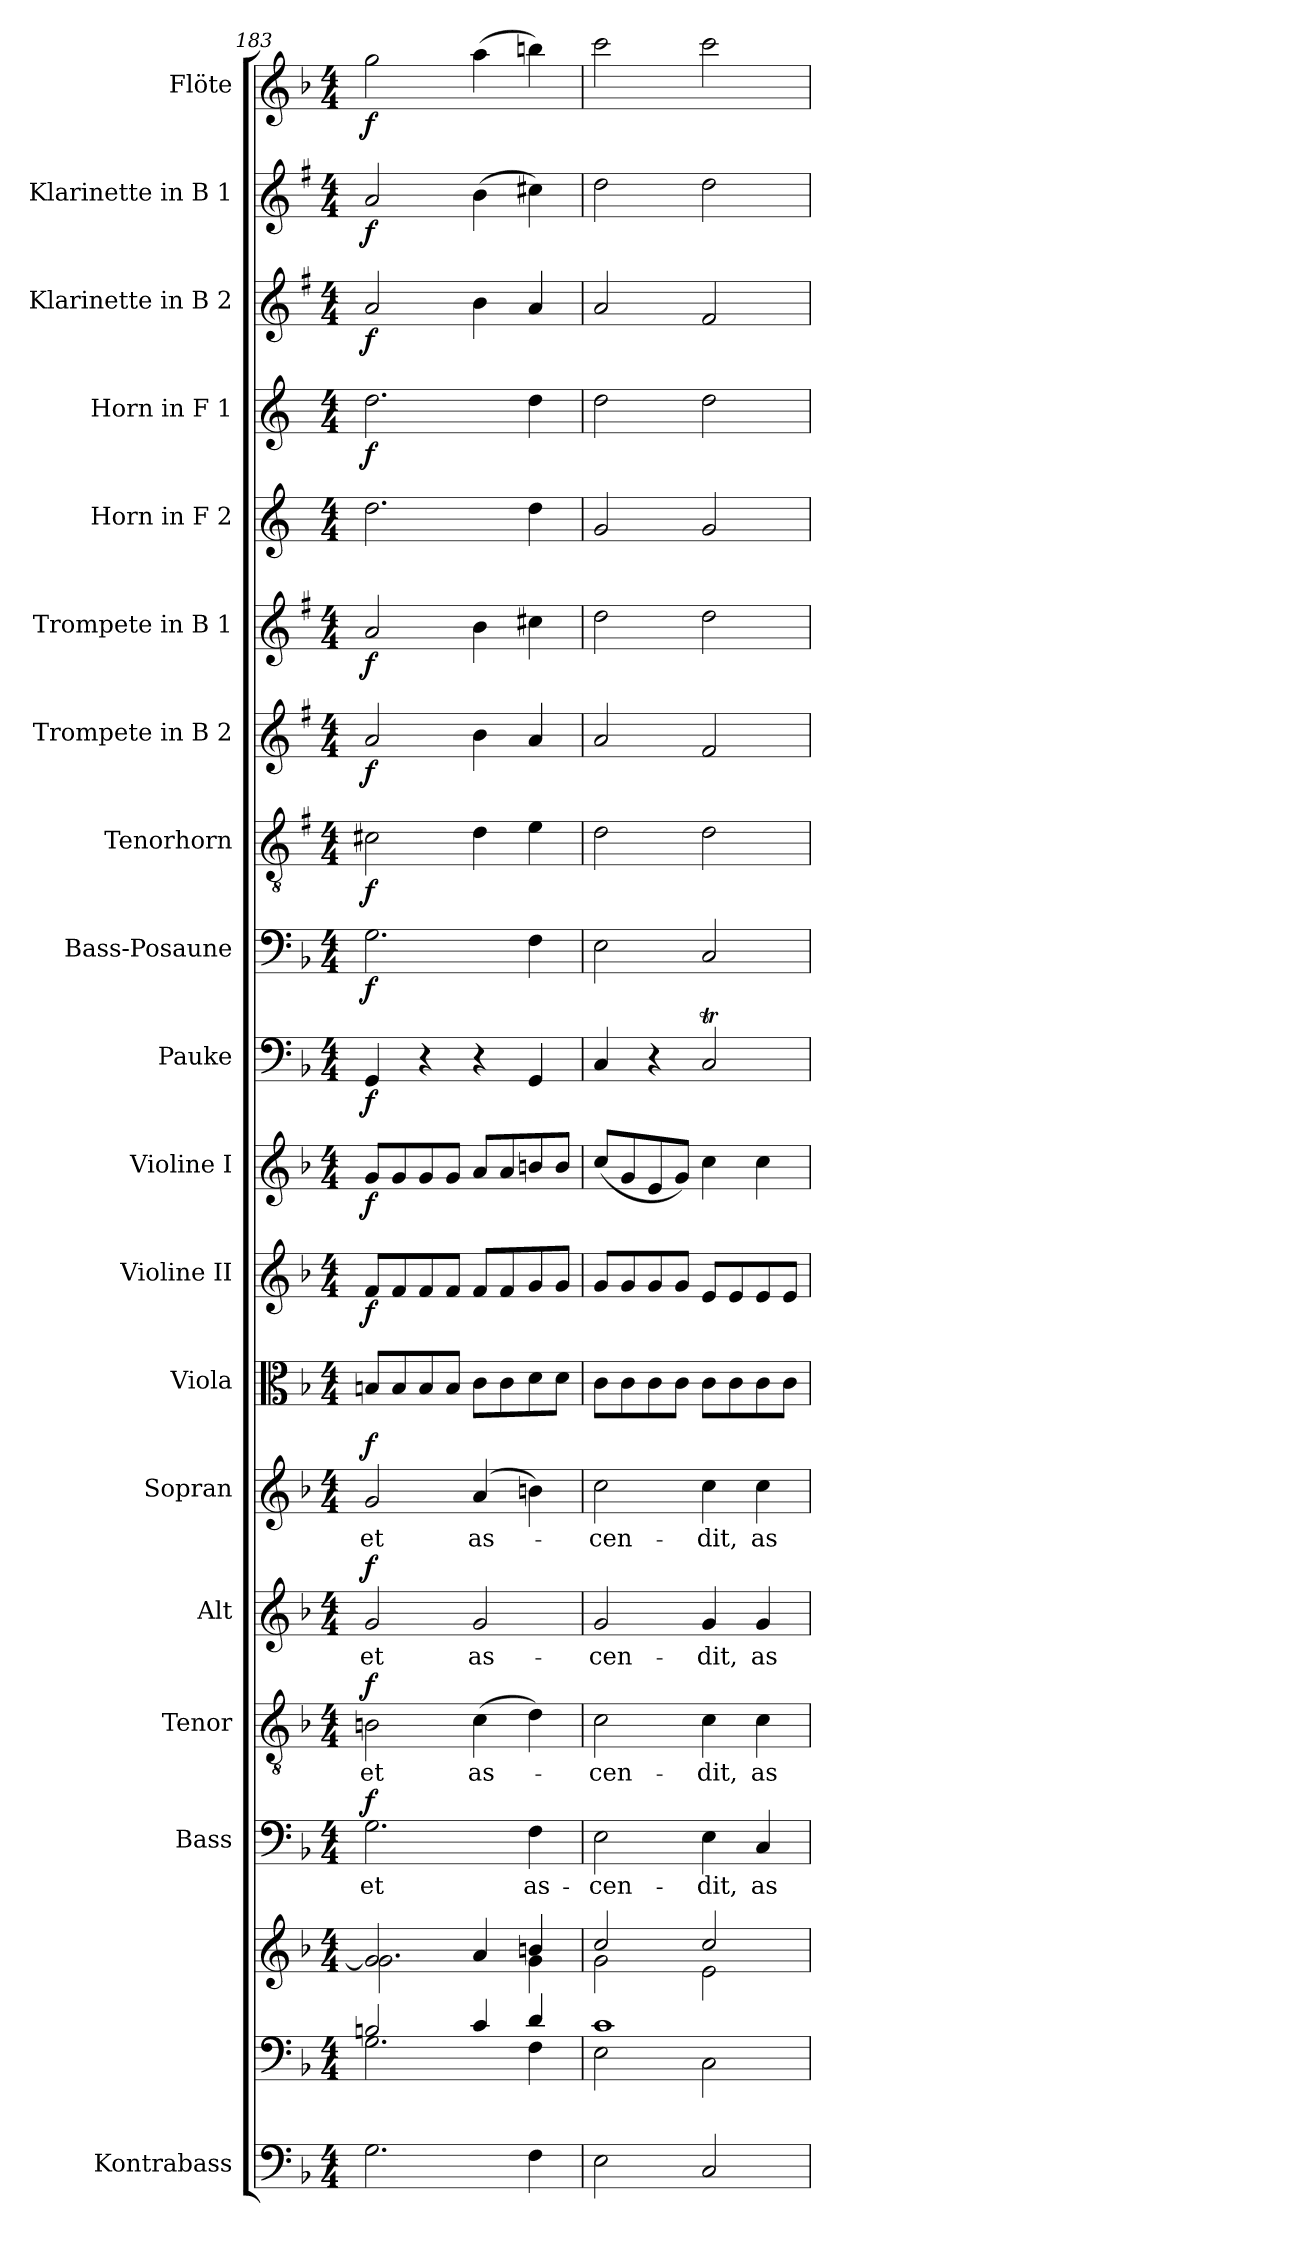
**kern	**kern	**kern	**kern	**text	**dynam	**kern	**text	**dynam	**kern	**text	**dynam	**kern	**text	**dynam	**kern	**kern	**dynam	**kern	**dynam	**kern	**dynam	**kern	**dynam	**kern	**dynam	**kern	**dynam	**kern	**dynam	**kern	**kern	**dynam	**kern	**dynam	**kern	**dynam	**kern	**dynam
*part19	*part18	*part18	*part17	*part17	*part17	*part16	*part16	*part16	*part15	*part15	*part15	*part14	*part14	*part14	*part13	*part12	*part12	*part11	*part11	*part10	*part10	*part9	*part9	*part8	*part8	*part7	*part7	*part6	*part6	*part5	*part4	*part4	*part3	*part3	*part2	*part2	*part1	*part1
*staff20	*staff19	*staff18	*staff17	*staff17	*staff17	*staff16	*staff16	*staff16	*staff15	*staff15	*staff15	*staff14	*staff14	*staff14	*staff13	*staff12	*staff12	*staff11	*staff11	*staff10	*staff10	*staff9	*staff9	*staff8	*staff8	*staff7	*staff7	*staff6	*staff6	*staff5	*staff4	*staff4	*staff3	*staff3	*staff2	*staff2	*staff1	*staff1
*I"Kontrabass	*	*	*I"Bass	*	*	*I"Tenor	*	*	*I"Alt	*	*	*I"Sopran	*	*	*I"Viola	*I"Violine II	*	*I"Violine I	*	*I"Pauke	*	*I"Bass-Posaune	*	*I"Tenorhorn	*	*I"Trompete in B 2	*	*I"Trompete in B 1	*	*I"Horn in F 2	*I"Horn in F 1	*	*I"Klarinette in B 2	*	*I"Klarinette in B 1	*	*I"Flöte	*
*I'Kb.	*	*	*I'B	*	*	*I'T	*	*	*I'A	*	*	*I'S	*	*	*I'Vla.	*I'Vl. II	*	*I'Vl. I	*	*I'Pk.	*	*I'B. Pos.	*	*I'T	*	*	*	*	*	*I'Hrn. 2	*I'Hrn. 1	*	*	*	*	*	*I'Fl.	*
*clefF4	*clefF4	*clefG2	*clefF4	*	*	*clefGv2	*	*	*clefG2	*	*	*clefG2	*	*	*clefC3	*clefG2	*	*clefG2	*	*clefF4	*	*clefF4	*	*clefGv2	*	*clefG2	*	*clefG2	*	*clefG2	*clefG2	*	*clefG2	*	*clefG2	*	*clefG2	*
*ITrd7c12	*	*	*	*	*	*	*	*	*	*	*	*	*	*	*	*	*	*	*	*	*	*	*	*ITrd1c2	*	*ITrd1c2	*	*ITrd1c2	*	*ITrd4c7	*ITrd4c7	*	*ITrd1c2	*	*ITrd1c2	*	*	*
*k[b-]	*k[b-]	*k[b-]	*k[b-]	*	*	*k[b-]	*	*	*k[b-]	*	*	*k[b-]	*	*	*k[b-]	*k[b-]	*	*k[b-]	*	*k[b-]	*	*k[b-]	*	*k[b-]	*	*k[b-]	*	*k[b-]	*	*k[b-]	*k[b-]	*	*k[b-]	*	*k[b-]	*	*k[b-]	*
*F:	*F:	*F:	*F:	*	*	*F:	*	*	*F:	*	*	*F:	*	*	*F:	*F:	*	*F:	*	*F:	*	*F:	*	*F:	*	*F:	*	*F:	*	*F:	*F:	*	*F:	*	*F:	*	*F:	*
*M4/4	*M4/4	*M4/4	*M4/4	*	*	*M4/4	*	*	*M4/4	*	*	*M4/4	*	*	*M4/4	*M4/4	*	*M4/4	*	*M4/4	*	*M4/4	*	*M4/4	*	*M4/4	*	*M4/4	*	*M4/4	*M4/4	*	*M4/4	*	*M4/4	*	*M4/4	*
=183	=183	=183	=183	=183	=183	=183	=183	=183	=183	=183	=183	=183	=183	=183	=183	=183	=183	=183	=183	=183	=183	=183	=183	=183	=183	=183	=183	=183	=183	=183	=183	=183	=183	=183	=183	=183	=183	=183
*	*^	*^	*	*	*	*	*	*	*	*	*	*	*	*	*	*	*	*	*	*	*	*	*	*	*	*	*	*	*	*	*	*	*	*	*	*	*	*
!	!	!	!	!	!	!LO:LY:b	!LO:DY:a	!	!LO:LY:b	!LO:DY:a	!	!LO:LY:b	!LO:DY:a	!	!LO:LY:b	!LO:DY:a	!	!	!LO:DY:b	!	!LO:DY:b	!	!LO:DY:b	!	!LO:DY:b	!	!LO:DY:b	!	!LO:DY:b	!	!LO:DY:b	!	!	!LO:DY:b	!	!LO:DY:b	!	!LO:DY:b	!	!LO:DY:b
2.GG\	2Bn/	2.G\	2g/]	2.g\	2.G\	et	f	2Bn\	et	f	2g/	et	f	2g/	et	f	8Bn/L	8f/L	f	8g/L	f	4GG/	f	2.G\	f	2Bn\	f	2g/	f	2g/	f	2.g\	2.g\	f	2g/	f	2g/	f	2gg\	f
.	.	.	.	.	.	.	.	.	.	.	.	.	.	.	.	.	8B/	8f/	.	8g/	.	.	.	.	.	.	.	.	.	.	.	.	.	.	.	.	.	.	.	.
.	.	.	.	.	.	.	.	.	.	.	.	.	.	.	.	.	8B/	8f/	.	8g/	.	4r	.	.	.	.	.	.	.	.	.	.	.	.	.	.	.	.	.	.
.	.	.	.	.	.	.	.	.	.	.	.	.	.	.	.	.	8B/J	8f/J	.	8g/J	.	.	.	.	.	.	.	.	.	.	.	.	.	.	.	.	.	.	.	.
!	!	!	!	!	!	!	!	!	!LO:LY:b	!	!	!LO:LY:b	!	!	!LO:LY:b	!	!	!	!	!	!	!	!	!	!	!	!	!	!	!	!	!	!	!	!	!	!	!	!	!
.	4c/	.	4a/	.	.	.	.	(>4c\	as-	.	2g/	as-	.	(4a/	as-	.	8c\L	8f/L	.	8a/L	.	4r	.	.	.	4c\	.	4a\	.	4a\	.	.	.	.	4a\	.	(>4a\	.	(>4aa\	.
.	.	.	.	.	.	.	.	.	.	.	.	.	.	.	.	.	8c\	8f/	.	8a/	.	.	.	.	.	.	.	.	.	.	.	.	.	.	.	.	.	.	.	.
!	!	!	!	!	!	!LO:LY:b	!	!	!	!	!	!	!	!	!	!	!	!	!	!	!	!	!	!	!	!	!	!	!	!	!	!	!	!	!	!	!	!	!	!
4FF\	4d/	4F\	4bn/	4g\	4F\	as-	.	4d\)	.	.	.	.	.	4bn\)	.	.	8d\	8g/	.	8bn/	.	4GG/	.	4F\	.	4d\	.	4g/	.	4bn\	.	4g\	4g\	.	4g/	.	4bn\)	.	4bbn\)	.
.	.	.	.	.	.	.	.	.	.	.	.	.	.	.	.	.	8d\J	8g/J	.	8b/J	.	.	.	.	.	.	.	.	.	.	.	.	.	.	.	.	.	.	.	.
=184	=184	=184	=184	=184	=184	=184	=184	=184	=184	=184	=184	=184	=184	=184	=184	=184	=184	=184	=184	=184	=184	=184	=184	=184	=184	=184	=184	=184	=184	=184	=184	=184	=184	=184	=184	=184	=184	=184	=184	=184
!	!	!	!	!	!	!LO:LY:b	!	!	!LO:LY:b	!	!	!LO:LY:b	!	!	!LO:LY:b	!	!	!	!	!	!	!	!	!	!	!	!	!	!	!	!	!	!	!	!	!	!	!	!	!
2EE\	1c	2E\	2cc/	2g\	2E\	-cen-	.	2c\	-cen-	.	2g/	-cen-	.	2cc\	-cen-	.	8c\L	8g/L	.	(<8cc/L	.	4C/	.	2E\	.	2c\	.	2g/	.	2cc\	.	2c/	2g\	.	2g/	.	2cc\	.	2ccc\	.
.	.	.	.	.	.	.	.	.	.	.	.	.	.	.	.	.	8c\	8g/	.	8g/	.	.	.	.	.	.	.	.	.	.	.	.	.	.	.	.	.	.	.	.
.	.	.	.	.	.	.	.	.	.	.	.	.	.	.	.	.	8c\	8g/	.	8e/	.	4r	.	.	.	.	.	.	.	.	.	.	.	.	.	.	.	.	.	.
.	.	.	.	.	.	.	.	.	.	.	.	.	.	.	.	.	8c\J	8g/J	.	8g/J)	.	.	.	.	.	.	.	.	.	.	.	.	.	.	.	.	.	.	.	.
!	!	!	!	!	!	!LO:LY:b	!	!	!LO:LY:b	!	!	!LO:LY:b	!	!	!LO:LY:b	!	!	!	!	!	!	!	!	!	!	!	!	!	!	!	!	!	!	!	!	!	!	!	!	!
2CC/	.	2C\	2cc/	2e\	4E\	-dit,	.	4c\	-dit,	.	4g/	-dit,	.	4cc\	-dit,	.	8c\L	8e/L	.	4cc\	.	2CT/	.	2C/	.	2c\	.	2e/	.	2cc\	.	2c/	2g\	.	2e/	.	2cc\	.	2ccc\	.
.	.	.	.	.	.	.	.	.	.	.	.	.	.	.	.	.	8c\	8e/	.	.	.	.	.	.	.	.	.	.	.	.	.	.	.	.	.	.	.	.	.	.
!	!	!	!	!	!	!LO:LY:b	!	!	!LO:LY:b	!	!	!LO:LY:b	!	!	!LO:LY:b	!	!	!	!	!	!	!	!	!	!	!	!	!	!	!	!	!	!	!	!	!	!	!	!	!
.	.	.	.	.	4C/	as-	.	4c\	as-	.	4g/	as-	.	4cc\	as-	.	8c\	8e/	.	4cc\	.	.	.	.	.	.	.	.	.	.	.	.	.	.	.	.	.	.	.	.
.	.	.	.	.	.	.	.	.	.	.	.	.	.	.	.	.	8c\J	8e/J	.	.	.	.	.	.	.	.	.	.	.	.	.	.	.	.	.	.	.	.	.	.
*	*v	*v	*	*	*	*	*	*	*	*	*	*	*	*	*	*	*	*	*	*	*	*	*	*	*	*	*	*	*	*	*	*	*	*	*	*	*	*	*	*
*	*	*v	*v	*	*	*	*	*	*	*	*	*	*	*	*	*	*	*	*	*	*	*	*	*	*	*	*	*	*	*	*	*	*	*	*	*	*	*	*
=	=	=	=	=	=	=	=	=	=	=	=	=	=	=	=	=	=	=	=	=	=	=	=	=	=	=	=	=	=	=	=	=	=	=	=	=	=	=
*-	*-	*-	*-	*-	*-	*-	*-	*-	*-	*-	*-	*-	*-	*-	*-	*-	*-	*-	*-	*-	*-	*-	*-	*-	*-	*-	*-	*-	*-	*-	*-	*-	*-	*-	*-	*-	*-	*-
